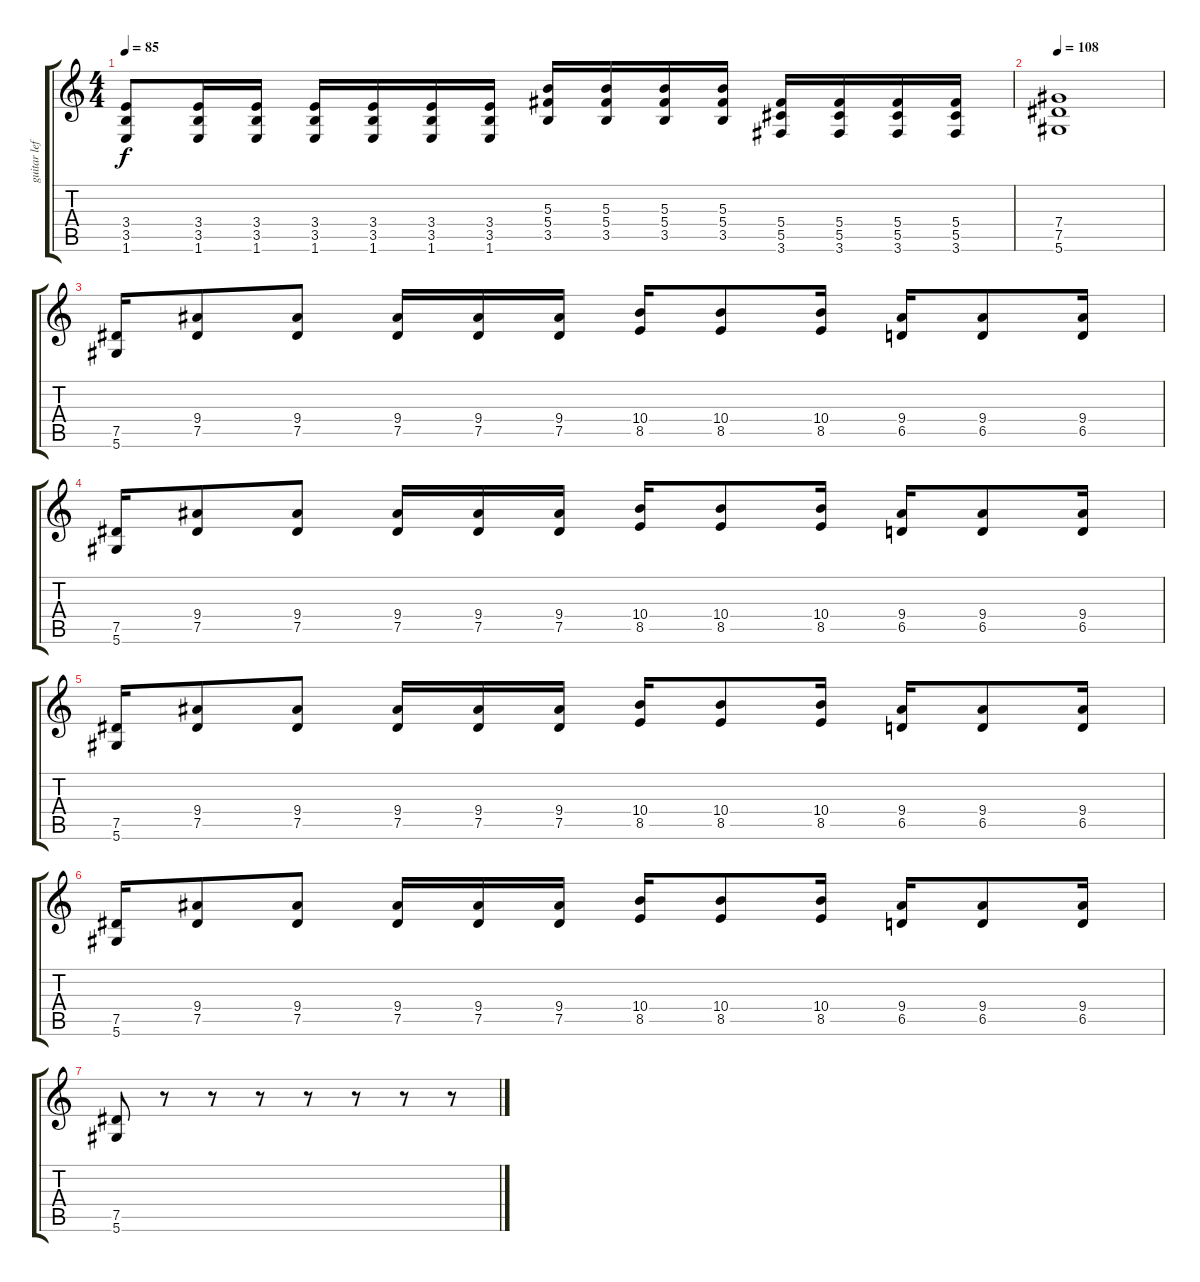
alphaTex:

\track ("guitar left" "guitar lef") {instrument distortionguitar}
\staff {score tabs}
\tuning (Eb4 Bb3 Gb3 Db3 Ab2 Eb2) {hide}
\ts (4 4)
\tempo 85
\clef g2
\ks c
(3.4 3.5 1.6).8{dy f} (3.4 3.5 1.6).16 (3.4 3.5 1.6).16 (3.4 3.5 1.6).16 (3.4 3.5 1.6).16 (3.4 3.5 1.6).16 (3.4 3.5 1.6).16 (5.3 5.4 3.5).16 (5.3 5.4 3.5).16 (5.3 5.4 3.5).16 (5.3 5.4 3.5).16 (5.4 5.5 3.6).16 (5.4 5.5 3.6).16 (5.4 5.5 3.6).16 (5.4 5.5 3.6).16 |
\tempo 108
(7.4 7.5 5.6).1 |
(7.5 5.6).16 (9.4 7.5).8 (9.4 7.5).8 (9.4 7.5).16 (9.4 7.5).16 (9.4 7.5).16 (10.4 8.5).16 (10.4 8.5).8 (10.4 8.5).16 (9.4 6.5).16 (9.4 6.5).8 (9.4 6.5).16 |
(7.5 5.6).16 (9.4 7.5).8 (9.4 7.5).8 (9.4 7.5).16 (9.4 7.5).16 (9.4 7.5).16 (10.4 8.5).16 (10.4 8.5).8 (10.4 8.5).16 (9.4 6.5).16 (9.4 6.5).8 (9.4 6.5).16 |
(7.5 5.6).16 (9.4 7.5).8 (9.4 7.5).8 (9.4 7.5).16 (9.4 7.5).16 (9.4 7.5).16 (10.4 8.5).16 (10.4 8.5).8 (10.4 8.5).16 (9.4 6.5).16 (9.4 6.5).8 (9.4 6.5).16 |
(7.5 5.6).16 (9.4 7.5).8 (9.4 7.5).8 (9.4 7.5).16 (9.4 7.5).16 (9.4 7.5).16 (10.4 8.5).16 (10.4 8.5).8 (10.4 8.5).16 (9.4 6.5).16 (9.4 6.5).8 (9.4 6.5).16 |
(7.5 5.6).8 r.8 r.8 r.8 r.8 r.8 r.8 r.8
